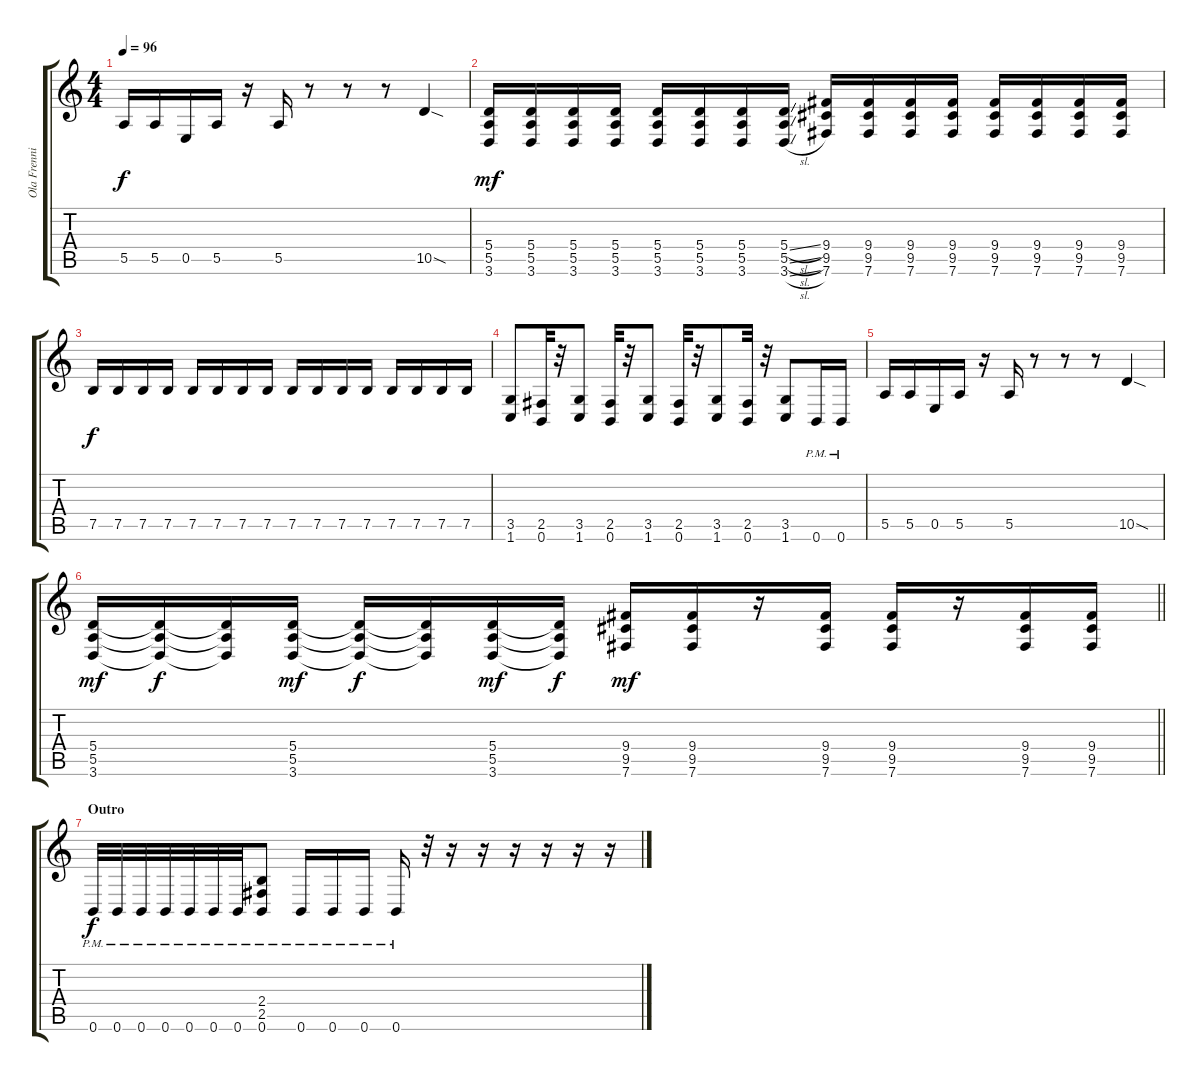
\track ("Ola Frenning (Guitar)" "Ola Frenni") {instrument distortionguitar}
\staff {score tabs}
\tuning (B3 Gb3 D3 A2 E2 B1) {hide}
\ts (4 4)
\tempo 96
\clef g2
\ks c
5.5.16{dy f} 5.5.16 0.5.16 5.5.16 r.16 5.5.16 r.8 r.8 r.8 10.5{sod}.4 |
(5.4 5.5 3.6).16{dy mf} (5.4 5.5 3.6).16 (5.4 5.5 3.6).16 (5.4 5.5 3.6).16 (5.4 5.5 3.6).16 (5.4 5.5 3.6).16 (5.4 5.5 3.6).16 (5.4{sl} 5.5{sl} 3.6{sl}).16 (9.4 9.5 7.6).16 (9.4 9.5 7.6).16 (9.4 9.5 7.6).16 (9.4 9.5 7.6).16 (9.4 9.5 7.6).16 (9.4 9.5 7.6).16 (9.4 9.5 7.6).16 (9.4 9.5 7.6).16 |
7.5.16{dy f} 7.5.16 7.5.16 7.5.16 7.5.16 7.5.16 7.5.16 7.5.16 7.5.16 7.5.16 7.5.16 7.5.16 7.5.16 7.5.16 7.5.16 7.5.16 |
(3.5 1.6).8 (2.5 0.6).32 r.32 (3.5 1.6).8 (2.5 0.6).32 r.32 (3.5 1.6).8 (2.5 0.6).32 r.32 (3.5 1.6).8 (2.5 0.6).32 r.32 (3.5 1.6).8 0.6{pm}.16 0.6{pm}.16 |
5.5.16 5.5.16 0.5.16 5.5.16 r.16 5.5.16 r.8 r.8 r.8 10.5{sod}.4 |
\barLineRight lightlight
(5.4 5.5 3.6).16{dy mf} (5.4{t} 5.5{t} 3.6{t}).16{dy f} (5.4{t} 5.5{t} 3.6{t}).16 (5.4 5.5 3.6).16{dy mf} (5.4{t} 5.5{t} 3.6{t}).16{dy f} (5.4{t} 5.5{t} 3.6{t}).16 (5.4 5.5 3.6).16{dy mf} (5.4{t} 5.5{t} 3.6{t}).16{dy f} (9.4 9.5 7.6).16{dy mf} (9.4 9.5 7.6).16 r.16 (9.4 9.5 7.6).16 (9.4 9.5 7.6).16 r.16 (9.4 9.5 7.6).16 (9.4 9.5 7.6).16 |
\section ("" "Outro")
0.6{pm}.32{dy f} 0.6{pm}.32 0.6{pm}.32 0.6{pm}.32 0.6{pm}.32 0.6{pm}.32 0.6{pm}.32 (2.4 2.5 0.6{pm}).8 0.6{pm}.16 0.6{pm}.16 0.6{pm}.16 0.6{pm}.16 r.32 r.16 r.16 r.16 r.16 r.16 r.16
